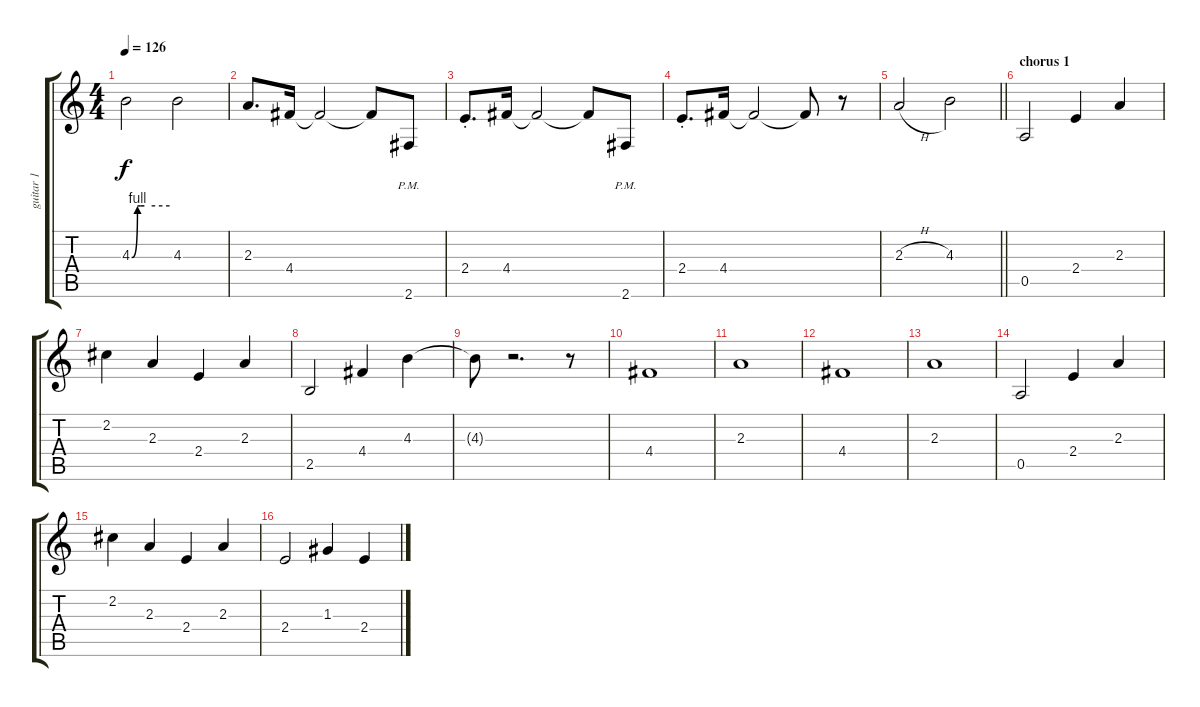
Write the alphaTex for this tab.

\track ("guitar 1" "guitar 1") {instrument overdrivenguitar}
\staff {score tabs}
\tuning (E4 B3 G3 D3 A2 E2) {hide}
\ts (4 4)
\tempo 126
\clef g2
\ks c
4.3{be (custom 0 0 9 4 14 4 20 4 60 4)}.2{dy f} 4.3.2 |
2.3.8{d} 4.4.16 4.4{t}.2 4.4{t}.8 2.6{pm}.8 |
2.4{st}.8{d} 4.4.16 4.4{t}.2 4.4{t}.8 2.6{pm}.8 |
2.4{st}.8{d} 4.4.16 4.4{t}.2 4.4{t}.8 r.8 |
\barLineRight lightlight
2.3{h}.2 4.3.2 |
\section ("" "chorus 1")
0.5.2{volume 7} 2.4.4 2.3.4 |
2.2.4 2.3.4 2.4.4 2.3.4 |
2.5.2 4.4.4 4.3.4 |
4.3{t}.8 r.2{d} r.8 |
4.4.1 |
2.3.1 |
4.4.1 |
2.3.1 |
0.5.2 2.4.4 2.3.4 |
2.2.4 2.3.4 2.4.4 2.3.4 |
2.4.2 1.3.4 2.4.4
